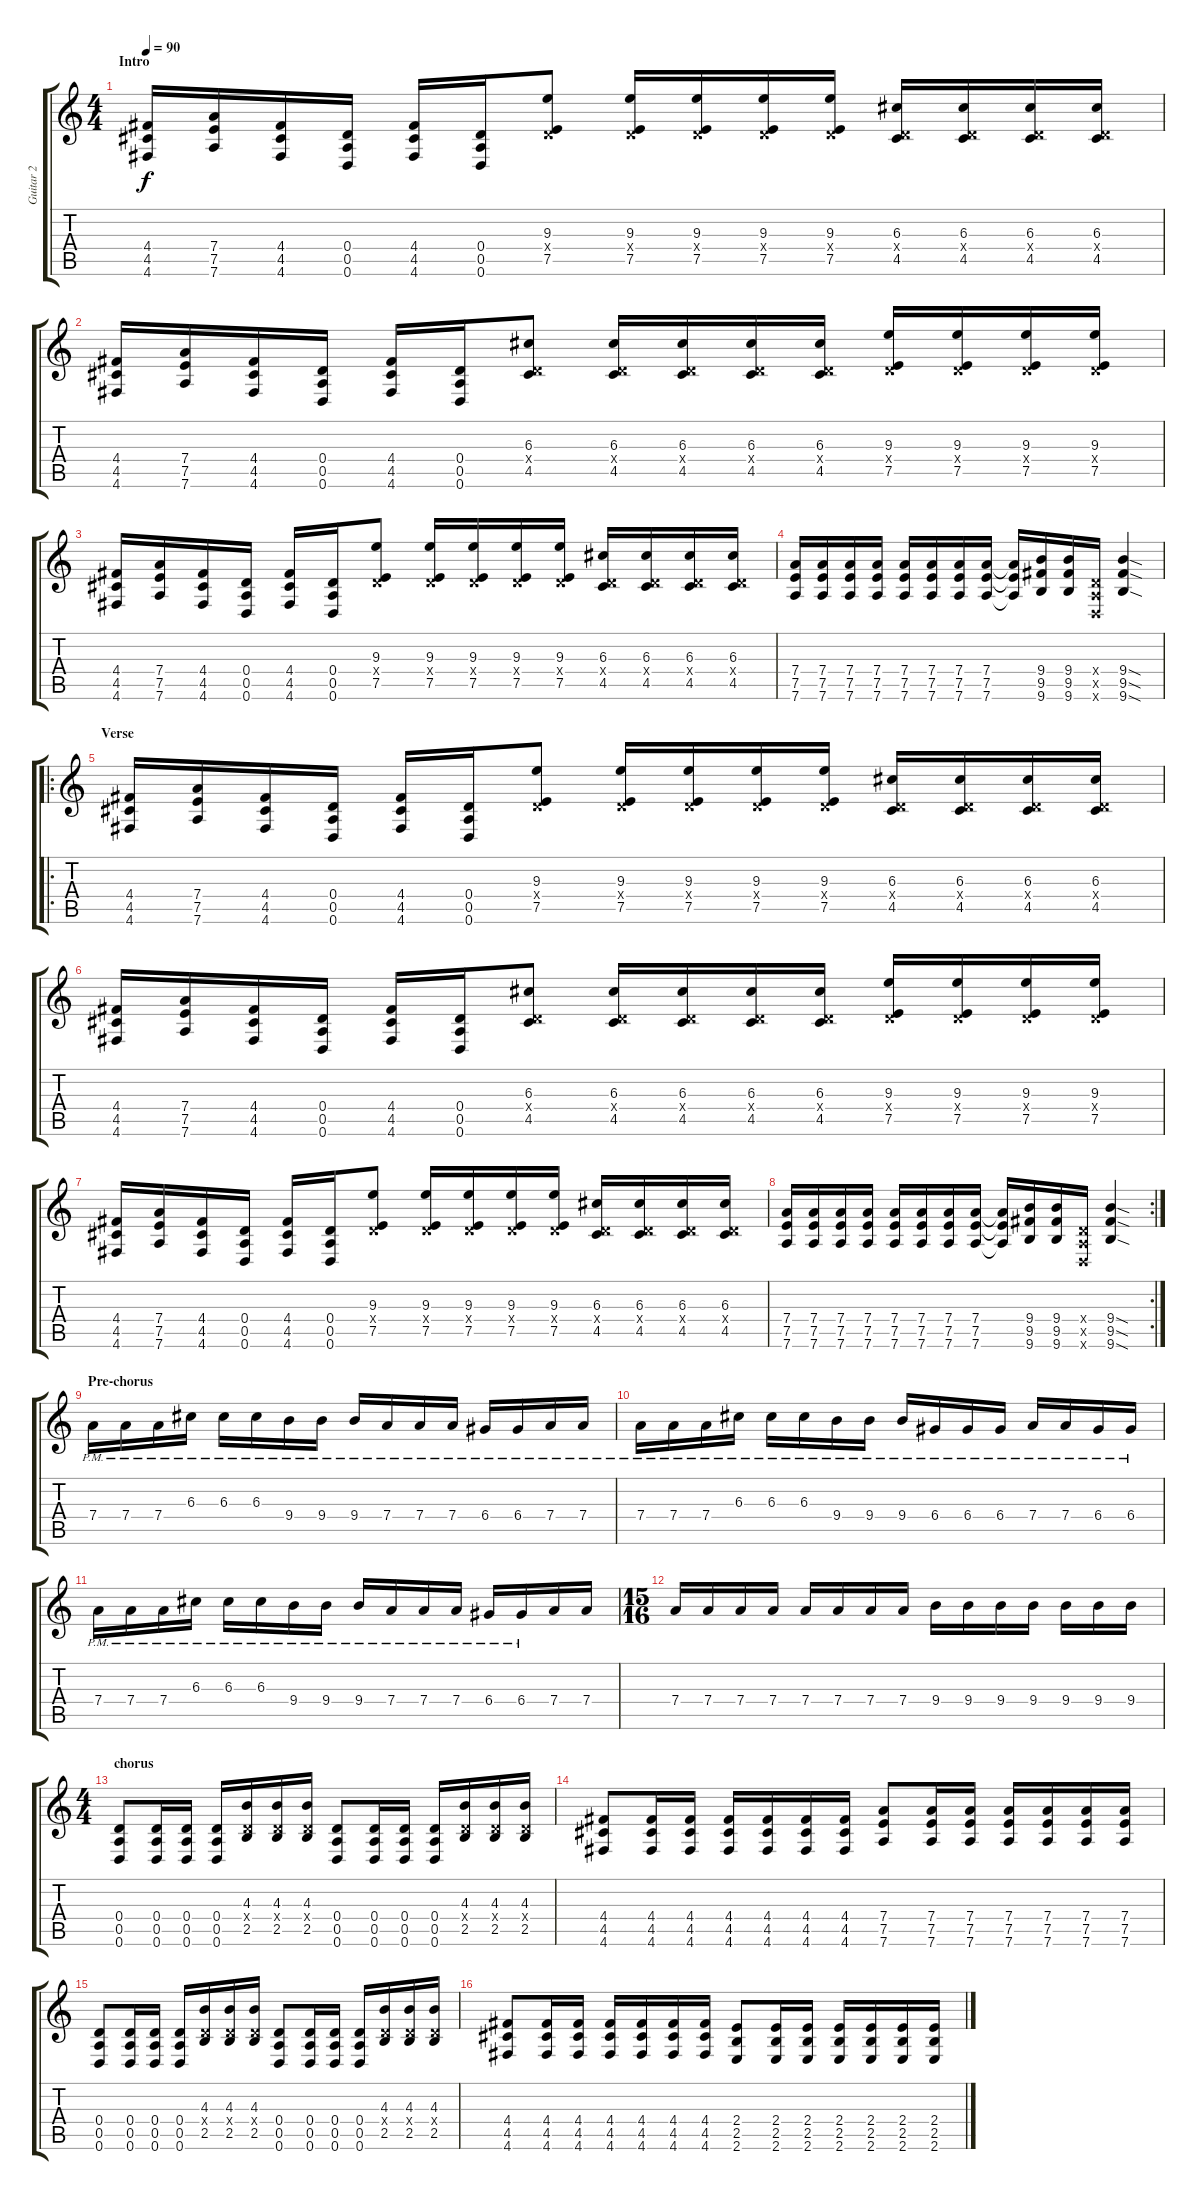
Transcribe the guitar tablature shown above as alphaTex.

\track ("Guitar 2" "Guitar 2") {instrument distortionguitar}
\staff {score tabs}
\tuning (E4 B3 G3 D3 A2 D2) {hide}
\ts (4 4)
\section ("" "Intro")
\tempo 90
\clef g2
\ks c
(4.4 4.5 4.6).16{dy f instrument distortionguitar} (7.4 7.5 7.6).16 (4.4 4.5 4.6).16 (0.4 0.5 0.6).16 (4.4 4.5 4.6).16 (0.4 0.5 0.6).16 (9.3 0.4{x} 7.5).8 (9.3 0.4{x} 7.5).16 (9.3 0.4{x} 7.5).16 (9.3 0.4{x} 7.5).16 (9.3 0.4{x} 7.5).16 (6.3 0.4{x} 4.5).16 (6.3 0.4{x} 4.5).16 (6.3 0.4{x} 4.5).16 (6.3 0.4{x} 4.5).16 |
(4.4 4.5 4.6).16 (7.4 7.5 7.6).16 (4.4 4.5 4.6).16 (0.4 0.5 0.6).16 (4.4 4.5 4.6).16 (0.4 0.5 0.6).16 (6.3 0.4{x} 4.5).8 (6.3 0.4{x} 4.5).16 (6.3 0.4{x} 4.5).16 (6.3 0.4{x} 4.5).16 (6.3 0.4{x} 4.5).16 (9.3 0.4{x} 7.5).16 (9.3 0.4{x} 7.5).16 (9.3 0.4{x} 7.5).16 (9.3 0.4{x} 7.5).16 |
(4.4 4.5 4.6).16 (7.4 7.5 7.6).16 (4.4 4.5 4.6).16 (0.4 0.5 0.6).16 (4.4 4.5 4.6).16 (0.4 0.5 0.6).16 (9.3 0.4{x} 7.5).8 (9.3 0.4{x} 7.5).16 (9.3 0.4{x} 7.5).16 (9.3 0.4{x} 7.5).16 (9.3 0.4{x} 7.5).16 (6.3 0.4{x} 4.5).16 (6.3 0.4{x} 4.5).16 (6.3 0.4{x} 4.5).16 (6.3 0.4{x} 4.5).16 |
(7.4 7.5 7.6).16 (7.4 7.5 7.6).16 (7.4 7.5 7.6).16 (7.4 7.5 7.6).16 (7.4 7.5 7.6).16 (7.4 7.5 7.6).16 (7.4 7.5 7.6).16 (7.4 7.5 7.6).16 (7.4{t} 7.5{t} 7.6{t}).16 (9.4 9.5 9.6).16 (9.4 9.5 9.6).16 (0.4{x} 0.5{x} 0.6{x}).16 (9.4{sod} 9.5{sod} 9.6{sod}).4 |
\ro
\section ("" "Verse")
(4.4 4.5 4.6).16 (7.4 7.5 7.6).16 (4.4 4.5 4.6).16 (0.4 0.5 0.6).16 (4.4 4.5 4.6).16 (0.4 0.5 0.6).16 (9.3 0.4{x} 7.5).8 (9.3 0.4{x} 7.5).16 (9.3 0.4{x} 7.5).16 (9.3 0.4{x} 7.5).16 (9.3 0.4{x} 7.5).16 (6.3 0.4{x} 4.5).16 (6.3 0.4{x} 4.5).16 (6.3 0.4{x} 4.5).16 (6.3 0.4{x} 4.5).16 |
(4.4 4.5 4.6).16 (7.4 7.5 7.6).16 (4.4 4.5 4.6).16 (0.4 0.5 0.6).16 (4.4 4.5 4.6).16 (0.4 0.5 0.6).16 (6.3 0.4{x} 4.5).8 (6.3 0.4{x} 4.5).16 (6.3 0.4{x} 4.5).16 (6.3 0.4{x} 4.5).16 (6.3 0.4{x} 4.5).16 (9.3 0.4{x} 7.5).16 (9.3 0.4{x} 7.5).16 (9.3 0.4{x} 7.5).16 (9.3 0.4{x} 7.5).16 |
(4.4 4.5 4.6).16 (7.4 7.5 7.6).16 (4.4 4.5 4.6).16 (0.4 0.5 0.6).16 (4.4 4.5 4.6).16 (0.4 0.5 0.6).16 (9.3 0.4{x} 7.5).8 (9.3 0.4{x} 7.5).16 (9.3 0.4{x} 7.5).16 (9.3 0.4{x} 7.5).16 (9.3 0.4{x} 7.5).16 (6.3 0.4{x} 4.5).16 (6.3 0.4{x} 4.5).16 (6.3 0.4{x} 4.5).16 (6.3 0.4{x} 4.5).16 |
\rc 2
(7.4 7.5 7.6).16 (7.4 7.5 7.6).16 (7.4 7.5 7.6).16 (7.4 7.5 7.6).16 (7.4 7.5 7.6).16 (7.4 7.5 7.6).16 (7.4 7.5 7.6).16 (7.4 7.5 7.6).16 (7.4{t} 7.5{t} 7.6{t}).16 (9.4 9.5 9.6).16 (9.4 9.5 9.6).16 (0.4{x} 0.5{x} 0.6{x}).16 (9.4{sod} 9.5{sod} 9.6{sod}).4 |
\section ("" "Pre-chorus")
7.4{pm}.16 7.4{pm}.16 7.4{pm}.16 6.3{pm}.16 6.3{pm}.16 6.3{pm}.16 9.4{pm}.16 9.4{pm}.16 9.4{pm}.16 7.4{pm}.16 7.4{pm}.16 7.4{pm}.16 6.4{pm}.16 6.4{pm}.16 7.4{pm}.16 7.4{pm}.16 |
7.4{pm}.16 7.4{pm}.16 7.4{pm}.16 6.3{pm}.16 6.3{pm}.16 6.3{pm}.16 9.4{pm}.16 9.4{pm}.16 9.4{pm}.16 6.4{pm}.16 6.4{pm}.16 6.4{pm}.16 7.4{pm}.16 7.4{pm}.16 6.4{pm}.16 6.4{pm}.16 |
7.4{pm}.16 7.4{pm}.16 7.4{pm}.16 6.3{pm}.16 6.3{pm}.16 6.3{pm}.16 9.4{pm}.16 9.4{pm}.16 9.4{pm}.16 7.4{pm}.16 7.4{pm}.16 7.4{pm}.16 6.4{pm}.16 6.4{pm}.16 7.4.16 7.4.16 |
\ts (15 16)
7.4.16 7.4.16 7.4.16 7.4.16 7.4.16 7.4.16 7.4.16 7.4.16 9.4.16 9.4.16 9.4.16 9.4.16 9.4.16 9.4.16 9.4.16 |
\ts (4 4)
\section ("" "chorus")
(0.4 0.5 0.6).8 (0.4 0.5 0.6).16 (0.4 0.5 0.6).16 (0.4 0.5 0.6).16 (4.3 0.4{x} 2.5).16 (4.3 0.4{x} 2.5).16 (4.3 0.4{x} 2.5).16 (0.4 0.5 0.6).8 (0.4 0.5 0.6).16 (0.4 0.5 0.6).16 (0.4 0.5 0.6).16 (4.3 0.4{x} 2.5).16 (4.3 0.4{x} 2.5).16 (4.3 0.4{x} 2.5).16 |
(4.4 4.5 4.6).8 (4.4 4.5 4.6).16 (4.4 4.5 4.6).16 (4.4 4.5 4.6).16 (4.4 4.5 4.6).16 (4.4 4.5 4.6).16 (4.4 4.5 4.6).16 (7.4 7.5 7.6).8 (7.4 7.5 7.6).16 (7.4 7.5 7.6).16 (7.4 7.5 7.6).16 (7.4 7.5 7.6).16 (7.4 7.5 7.6).16 (7.4 7.5 7.6).16 |
(0.4 0.5 0.6).8 (0.4 0.5 0.6).16 (0.4 0.5 0.6).16 (0.4 0.5 0.6).16 (4.3 0.4{x} 2.5).16 (4.3 0.4{x} 2.5).16 (4.3 0.4{x} 2.5).16 (0.4 0.5 0.6).8 (0.4 0.5 0.6).16 (0.4 0.5 0.6).16 (0.4 0.5 0.6).16 (4.3 0.4{x} 2.5).16 (4.3 0.4{x} 2.5).16 (4.3 0.4{x} 2.5).16 |
(4.4 4.5 4.6).8 (4.4 4.5 4.6).16 (4.4 4.5 4.6).16 (4.4 4.5 4.6).16 (4.4 4.5 4.6).16 (4.4 4.5 4.6).16 (4.4 4.5 4.6).16 (2.4 2.5 2.6).8 (2.4 2.5 2.6).16 (2.4 2.5 2.6).16 (2.4 2.5 2.6).16 (2.4 2.5 2.6).16 (2.4 2.5 2.6).16 (2.4 2.5 2.6).16
